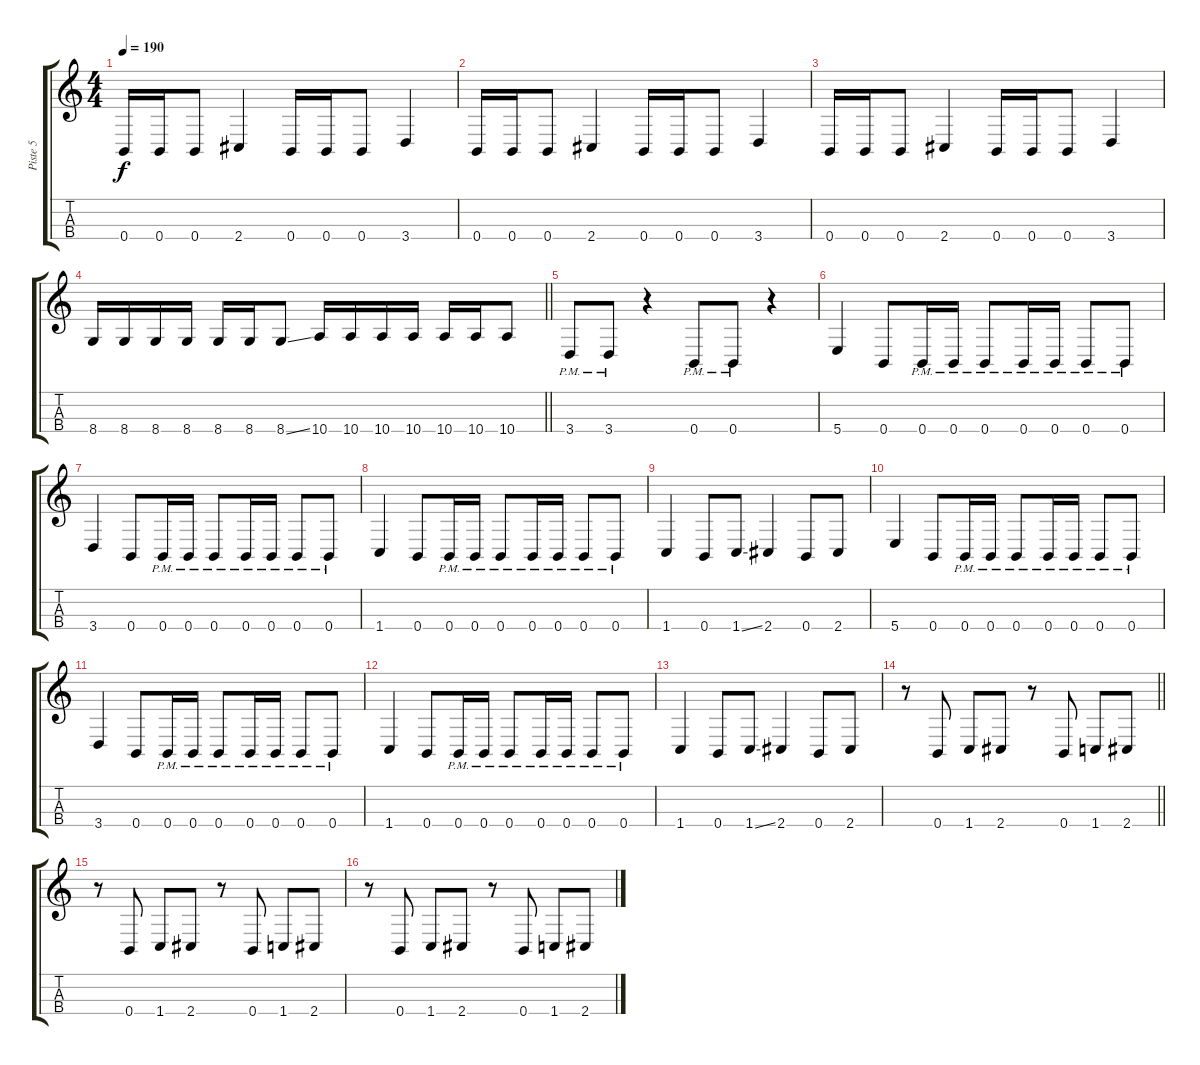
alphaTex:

\track ("Piste 5" "Piste 5") {instrument electricbasspick}
\staff {score tabs}
\tuning (E3 B2 Gb2 B1) {hide}
\ts (4 4)
\tempo 190
\clef g2
\ks c
0.4.16{dy f} 0.4.16 0.4.8 2.4.4 0.4.16 0.4.16 0.4.8 3.4.4 |
0.4.16 0.4.16 0.4.8 2.4.4 0.4.16 0.4.16 0.4.8 3.4.4 |
0.4.16 0.4.16 0.4.8 2.4.4 0.4.16 0.4.16 0.4.8 3.4.4 |
\barLineRight lightlight
8.4.16 8.4.16 8.4.16 8.4.16 8.4.16 8.4.16 8.4{ss}.8 10.4.16 10.4.16 10.4.16 10.4.16 10.4.16 10.4.16 10.4.8 |
3.4{pm}.8 3.4{pm}.8 r.4 0.4{pm}.8 0.4{pm}.8 r.4 |
5.4.4 0.4.8 0.4{pm}.16 0.4{pm}.16 0.4{pm}.8 0.4{pm}.16 0.4{pm}.16 0.4{pm}.8 0.4{pm}.8 |
3.4.4 0.4.8 0.4{pm}.16 0.4{pm}.16 0.4{pm}.8 0.4{pm}.16 0.4{pm}.16 0.4{pm}.8 0.4{pm}.8 |
1.4.4 0.4.8 0.4{pm}.16 0.4{pm}.16 0.4{pm}.8 0.4{pm}.16 0.4{pm}.16 0.4{pm}.8 0.4{pm}.8 |
1.4.4 0.4.8 1.4{ss}.8 2.4.4 0.4.8 2.4.8 |
5.4.4 0.4.8 0.4{pm}.16 0.4{pm}.16 0.4{pm}.8 0.4{pm}.16 0.4{pm}.16 0.4{pm}.8 0.4{pm}.8 |
3.4.4 0.4.8 0.4{pm}.16 0.4{pm}.16 0.4{pm}.8 0.4{pm}.16 0.4{pm}.16 0.4{pm}.8 0.4{pm}.8 |
1.4.4 0.4.8 0.4{pm}.16 0.4{pm}.16 0.4{pm}.8 0.4{pm}.16 0.4{pm}.16 0.4{pm}.8 0.4{pm}.8 |
1.4.4 0.4.8 1.4{ss}.8 2.4.4 0.4.8 2.4.8 |
\barLineRight lightlight
r.8 0.4.8 1.4.8 2.4.8 r.8 0.4.8 1.4.8 2.4.8 |
r.8 0.4.8 1.4.8 2.4.8 r.8 0.4.8 1.4.8 2.4.8 |
r.8 0.4.8 1.4.8 2.4.8 r.8 0.4.8 1.4.8 2.4.8
